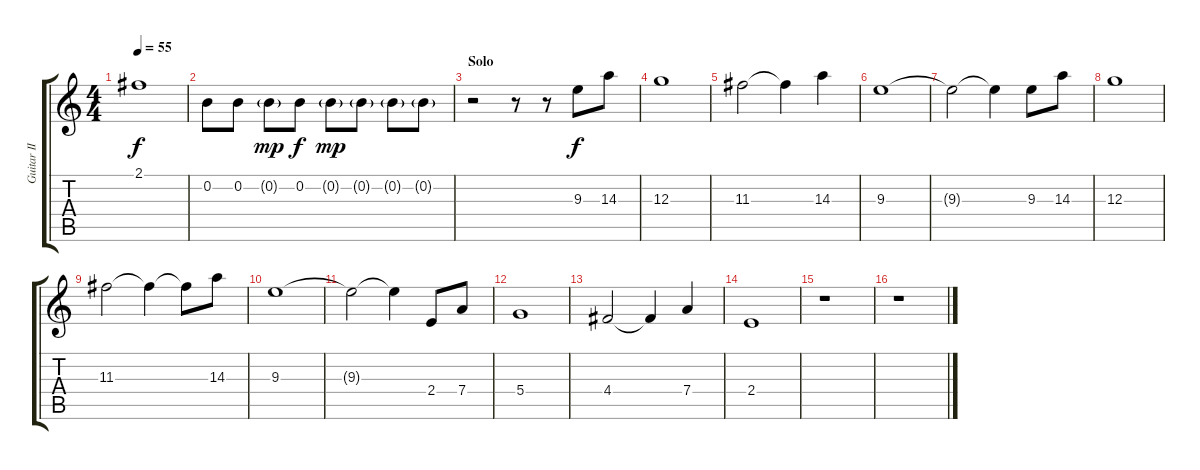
\track ("Guitar II" "Guitar II") {instrument electricguitarclean}
\staff {score tabs}
\tuning (E4 B3 G3 D3 A2 E2) {hide}
\ts (4 4)
\tempo 55
\clef g2
\ks c
2.1.1{dy f} |
0.2.8 0.2.8 0.2{g}.8{dy mp} 0.2.8{dy f} 0.2{g}.8{dy mp} 0.2{g}.8 0.2{g}.8 0.2{g}.8 |
\section ("" "Solo")
r.2{volume 16} r.8 r.8 9.3.8{dy f} 14.3.8 |
12.3.1 |
11.3.2 11.3{t}.4 14.3.4 |
9.3.1 |
9.3{t}.2 9.3{t}.4 9.3.8 14.3.8 |
12.3.1 |
11.3.2 11.3{t}.4 11.3{t}.8 14.3.8 |
9.3.1 |
9.3{t}.2 9.3{t}.4 2.4.8 7.4.8 |
5.4.1 |
4.4.2 4.4{t}.4 7.4.4 |
2.4.1 |
r.1 |
r.1
